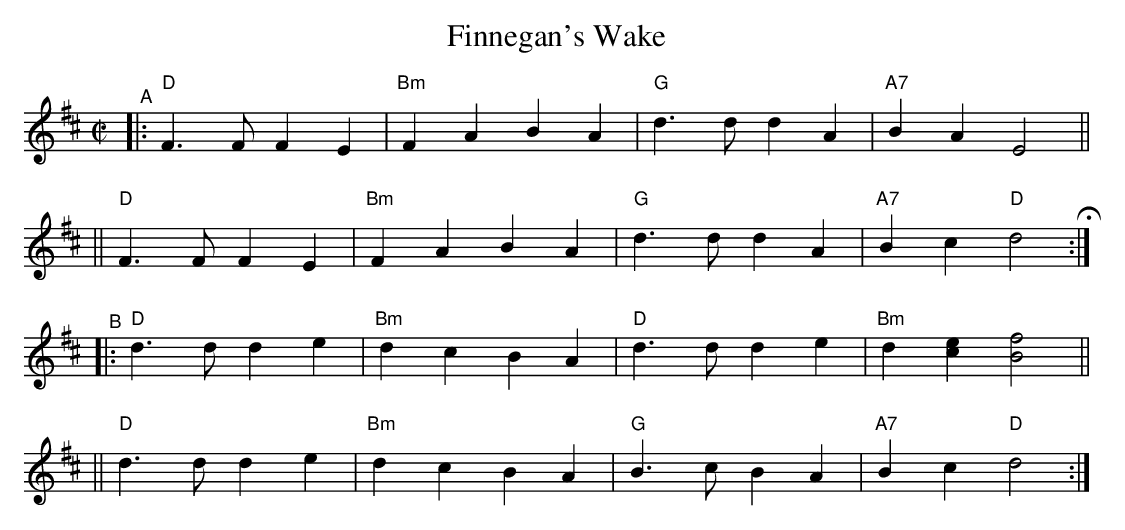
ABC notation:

X:1
T: Finnegan's Wake
M: C|
L: 1/4
K: D
"^A"\
|: "D"F>F FE | "Bm"FA BA | "G"d>d dA | "A7"BA E2 ||
|| "D"F>F FE | "Bm"FA BA | "G"d>d dA | "A7"Bc "D"d2 H:|
"^B"\
|: "D"d>d de | "Bm"dc BA | "D"d>d de | "Bm"d[ec] [f2B2] ||
|| "D"d>d de | "Bm"dc BA | "G"B>c BA | "A7"Bc "D"d2 :|
